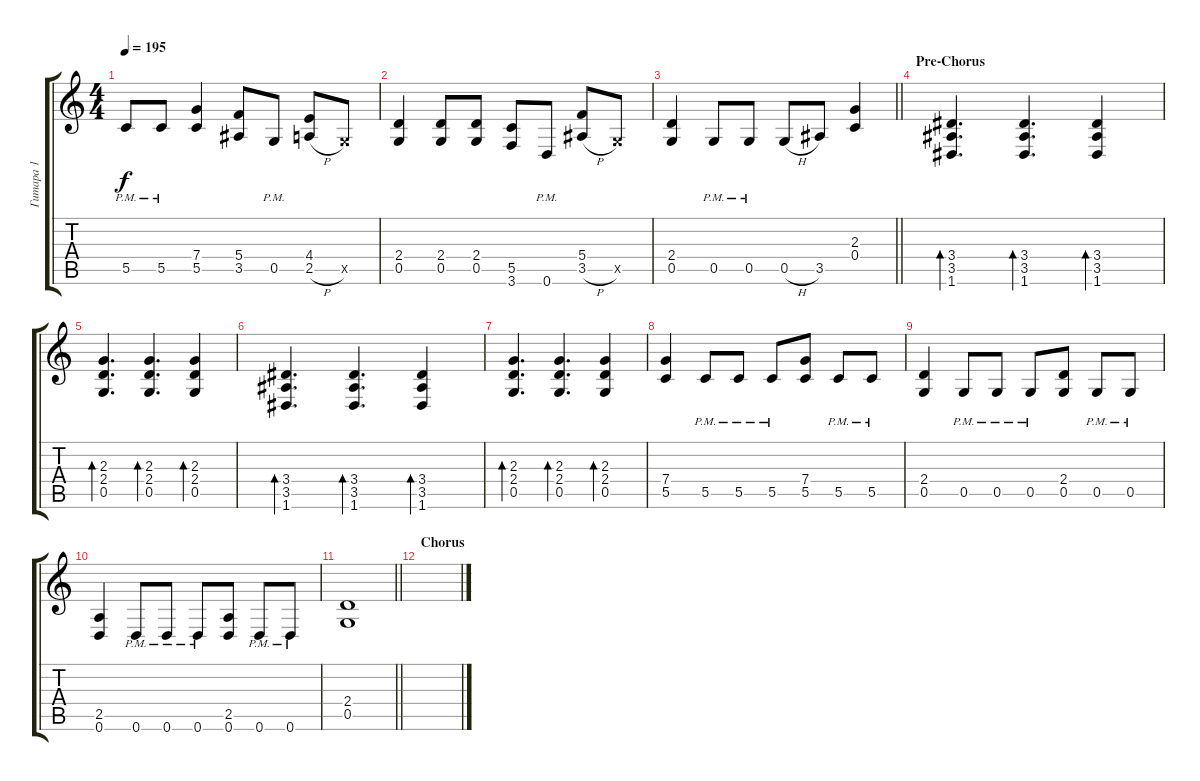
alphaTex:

\track ("Гитара 1" "Гитара 1") {instrument distortionguitar}
\staff {score tabs}
\tuning (D4 A3 F3 C3 G2 D2) {hide}
\ts (4 4)
\tempo 195
\clef g2
\ks c
5.5{pm}.8{dy f} 5.5{pm}.8 (7.4 5.5).4 (5.4 3.5).8 0.5{pm}.8 (4.4 2.5{h}).8 0.5{x}.8 |
(2.4 0.5).4 (2.4 0.5).8 (2.4 0.5).8 (5.5 3.6).8 0.6{pm}.8 (5.4 3.5{h}).8 0.5{x}.8 |
\barLineRight lightlight
(2.4 0.5).4 0.5{pm}.8 0.5{pm}.8 0.5{h}.8 3.5.8 (2.3 0.4).4 |
\section ("" "Pre-Chorus")
(3.4 3.5 1.6).4{d bd 60} (3.4 3.5 1.6).4{d bd 60} (3.4 3.5 1.6).4{bd 60} |
(2.3 2.4 0.5).4{d bd 60} (2.3 2.4 0.5).4{d bd 60} (2.3 2.4 0.5).4{bd 60} |
(3.4 3.5 1.6).4{d bd 60} (3.4 3.5 1.6).4{d bd 60} (3.4 3.5 1.6).4{bd 60} |
(2.3 2.4 0.5).4{d bd 60} (2.3 2.4 0.5).4{d bd 60} (2.3 2.4 0.5).4{bd 60} |
(7.4 5.5).4 5.5{pm}.8 5.5{pm}.8 5.5{pm}.8 (7.4 5.5).8 5.5{pm}.8 5.5{pm}.8 |
(2.4 0.5).4 0.5{pm}.8 0.5{pm}.8 0.5{pm}.8 (2.4 0.5).8 0.5{pm}.8 0.5{pm}.8 |
(2.5 0.6).4 0.6{pm}.8 0.6{pm}.8 0.6{pm}.8 (2.5 0.6).8 0.6{pm}.8 0.6{pm}.8 |
\barLineRight lightlight
(2.4 0.5).1 |
\section ("" "Chorus")
